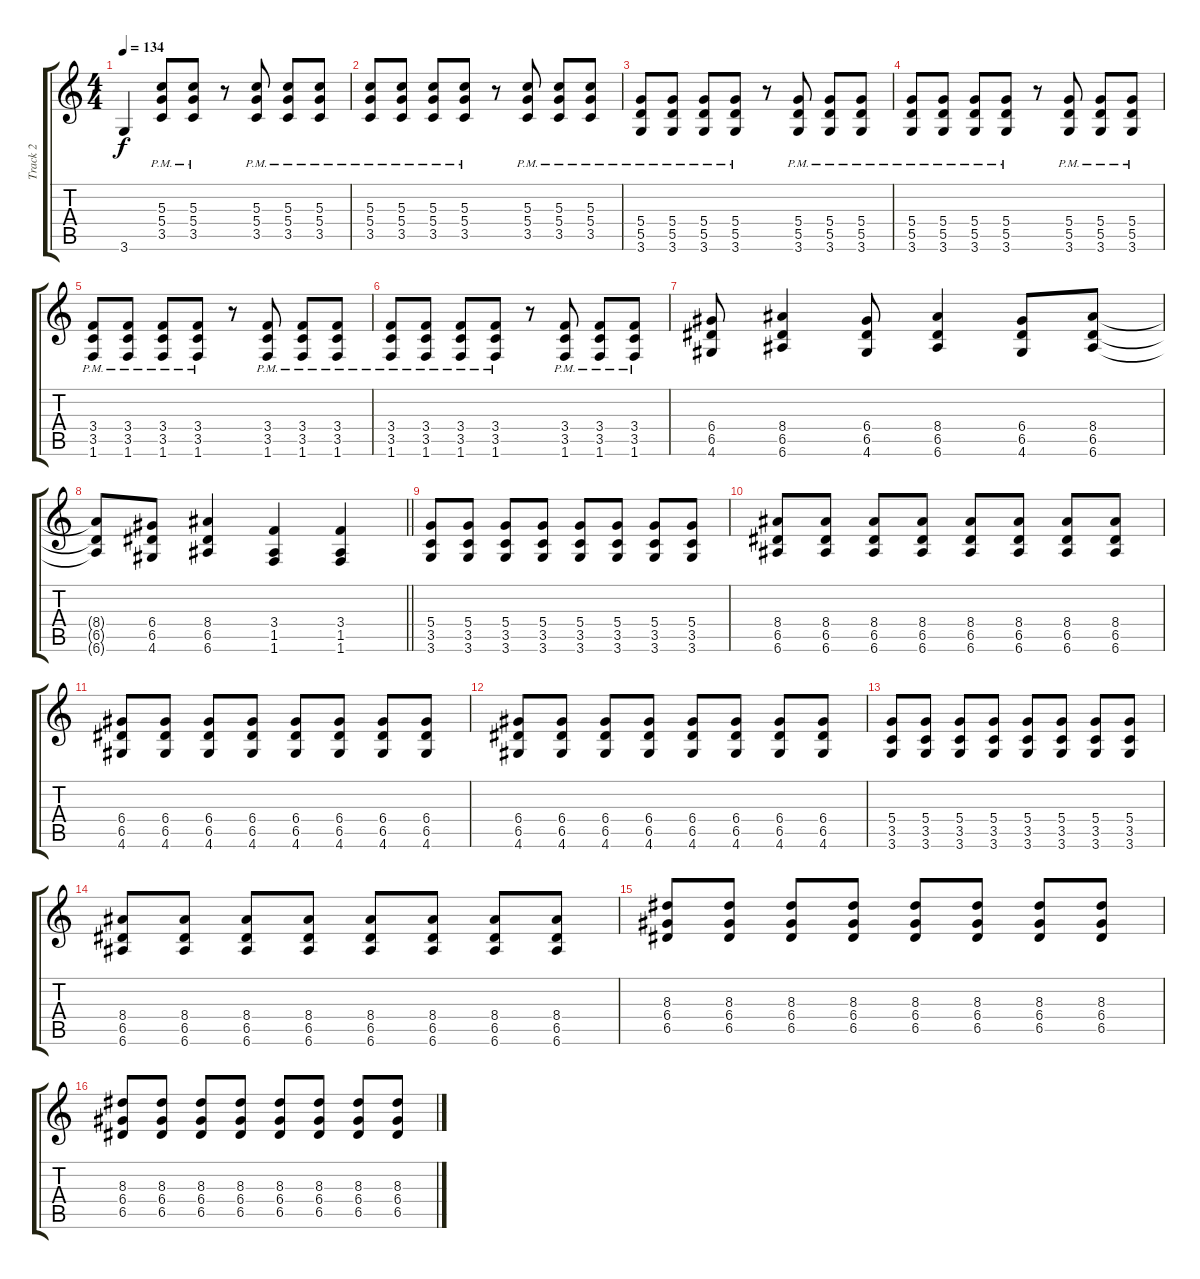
\track ("Track 2" "Track 2") {instrument distortionguitar}
\staff {score tabs}
\tuning (E4 B3 G3 D3 A2 E2) {hide}
\ts (4 4)
\tempo 134
\clef g2
\ks c
3.6{t}.4{dy f} (5.3{pm} 5.4{pm} 3.5{pm}).8 (5.3{pm} 5.4{pm} 3.5{pm}).8 r.8 (5.3{pm} 5.4{pm} 3.5{pm}).8 (5.3{pm} 5.4{pm} 3.5{pm}).8 (5.3{pm} 5.4{pm} 3.5{pm}).8 |
(5.3{pm} 5.4{pm} 3.5{pm}).8 (5.3{pm} 5.4{pm} 3.5{pm}).8 (5.3{pm} 5.4{pm} 3.5{pm}).8 (5.3{pm} 5.4{pm} 3.5{pm}).8 r.8 (5.3{pm} 5.4{pm} 3.5{pm}).8 (5.3{pm} 5.4{pm} 3.5{pm}).8 (5.3{pm} 5.4{pm} 3.5{pm}).8 |
(5.4{pm} 5.5{pm} 3.6{pm}).8 (5.4{pm} 5.5{pm} 3.6{pm}).8 (5.4{pm} 5.5{pm} 3.6{pm}).8 (5.4{pm} 5.5{pm} 3.6{pm}).8 r.8 (5.4{pm} 5.5{pm} 3.6{pm}).8 (5.4{pm} 5.5{pm} 3.6{pm}).8 (5.4{pm} 5.5{pm} 3.6{pm}).8 |
(5.4{pm} 5.5{pm} 3.6{pm}).8 (5.4{pm} 5.5{pm} 3.6{pm}).8 (5.4{pm} 5.5{pm} 3.6{pm}).8 (5.4{pm} 5.5{pm} 3.6{pm}).8 r.8 (5.4{pm} 5.5{pm} 3.6{pm}).8 (5.4{pm} 5.5{pm} 3.6{pm}).8 (5.4{pm} 5.5{pm} 3.6{pm}).8 |
(3.4{pm} 3.5{pm} 1.6{pm}).8 (3.4{pm} 3.5{pm} 1.6{pm}).8 (3.4{pm} 3.5{pm} 1.6{pm}).8 (3.4{pm} 3.5{pm} 1.6{pm}).8 r.8 (3.4{pm} 3.5{pm} 1.6{pm}).8 (3.4{pm} 3.5{pm} 1.6{pm}).8 (3.4{pm} 3.5{pm} 1.6{pm}).8 |
(3.4{pm} 3.5{pm} 1.6{pm}).8 (3.4{pm} 3.5{pm} 1.6{pm}).8 (3.4{pm} 3.5{pm} 1.6{pm}).8 (3.4{pm} 3.5{pm} 1.6{pm}).8 r.8 (3.4{pm} 3.5{pm} 1.6{pm}).8 (3.4{pm} 3.5{pm} 1.6{pm}).8 (3.4{pm} 3.5{pm} 1.6{pm}).8 |
(6.4 6.5 4.6).8 (8.4 6.5 6.6).4 (6.4 6.5 4.6).8 (8.4 6.5 6.6).4 (6.4 6.5 4.6).8 (8.4 6.5 6.6).8 |
\barLineRight lightlight
(8.4{t} 6.5{t} 6.6{t}).8 (6.4 6.5 4.6).8 (8.4 6.5 6.6).4 (3.4 1.5 1.6).4 (3.4 1.5 1.6).4 |
(5.4 3.5 3.6).8 (5.4 3.5 3.6).8 (5.4 3.5 3.6).8 (5.4 3.5 3.6).8 (5.4 3.5 3.6).8 (5.4 3.5 3.6).8 (5.4 3.5 3.6).8 (5.4 3.5 3.6).8 |
(8.4 6.5 6.6).8 (8.4 6.5 6.6).8 (8.4 6.5 6.6).8 (8.4 6.5 6.6).8 (8.4 6.5 6.6).8 (8.4 6.5 6.6).8 (8.4 6.5 6.6).8 (8.4 6.5 6.6).8 |
(6.4 6.5 4.6).8 (6.4 6.5 4.6).8 (6.4 6.5 4.6).8 (6.4 6.5 4.6).8 (6.4 6.5 4.6).8 (6.4 6.5 4.6).8 (6.4 6.5 4.6).8 (6.4 6.5 4.6).8 |
(6.4 6.5 4.6).8 (6.4 6.5 4.6).8 (6.4 6.5 4.6).8 (6.4 6.5 4.6).8 (6.4 6.5 4.6).8 (6.4 6.5 4.6).8 (6.4 6.5 4.6).8 (6.4 6.5 4.6).8 |
(5.4 3.5 3.6).8 (5.4 3.5 3.6).8 (5.4 3.5 3.6).8 (5.4 3.5 3.6).8 (5.4 3.5 3.6).8 (5.4 3.5 3.6).8 (5.4 3.5 3.6).8 (5.4 3.5 3.6).8 |
(8.4 6.5 6.6).8 (8.4 6.5 6.6).8 (8.4 6.5 6.6).8 (8.4 6.5 6.6).8 (8.4 6.5 6.6).8 (8.4 6.5 6.6).8 (8.4 6.5 6.6).8 (8.4 6.5 6.6).8 |
(8.3 6.4 6.5).8 (8.3 6.4 6.5).8 (8.3 6.4 6.5).8 (8.3 6.4 6.5).8 (8.3 6.4 6.5).8 (8.3 6.4 6.5).8 (8.3 6.4 6.5).8 (8.3 6.4 6.5).8 |
(8.3 6.4 6.5).8 (8.3 6.4 6.5).8 (8.3 6.4 6.5).8 (8.3 6.4 6.5).8 (8.3 6.4 6.5).8 (8.3 6.4 6.5).8 (8.3 6.4 6.5).8 (8.3 6.4 6.5).8
